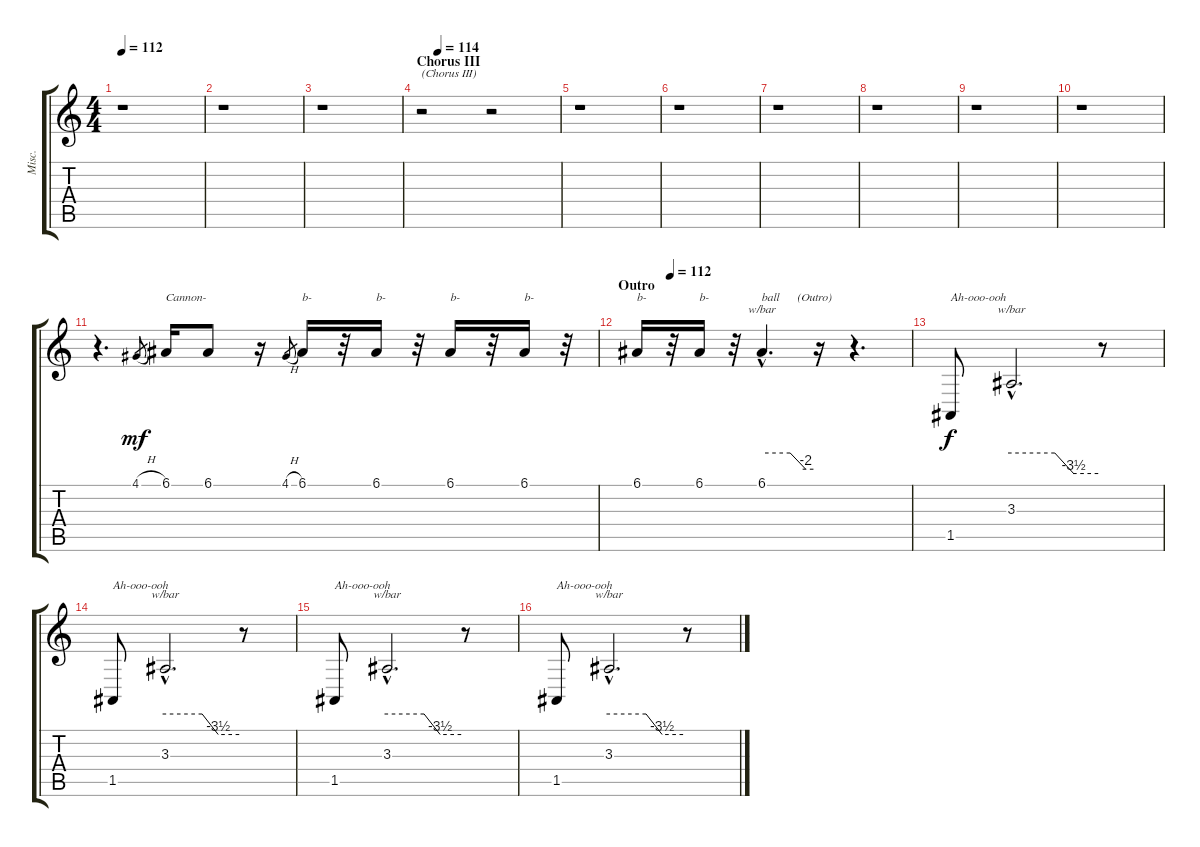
\track ("Misc." "Misc.") {instrument lead6voice}
\staff {score tabs}
\tuning (E4 B3 G3 D3 A2 E2) {hide}
\ts (4 4)
\tempo 112
\clef g2
\ks c
r.1{dy f} |
r.1 |
r.1 |
\section ("" "Chorus III")
\tempo (114 0.125)
r.2{txt "(Chorus III)"} r.2 |
r.1 |
r.1 |
r.1 |
r.1 |
r.1 |
r.1 |
r.4{d volume 15 instrument lead5charang} 4.1{h}.8{gr dy mf} 6.1.16{txt "Cannon-"} 6.1.8 r.16 4.1{h}.8{gr} 6.1.16{txt "b-"} r.32 6.1.16{txt "b-"} r.32 6.1.16{txt "b-"} r.32 6.1.16{txt "b-"} r.32 |
\section ("" "Outro")
\tempo (112 0.125)
6.1.16{txt "b-"} r.32 6.1.16{txt "b-"} r.32 6.1{hac}.4{d tbe (custom default 0 0 33 0 51 -8 60 -8) txt "ball      (Outro)"} r.16 r.4{d} |
1.5.8{txt "Ah-ooo-ooh" dy f volume 10 instrument lead6voice} 3.3{hac}.2{d tbe (custom default 0 0 30 0 43 -14 60 -14)} r.8 |
1.5.8{txt "Ah-ooo-ooh"} 3.3{hac}.2{d tbe (custom default 0 0 30 0 43 -14 60 -14)} r.8 |
1.5.8{txt "Ah-ooo-ooh"} 3.3{hac}.2{d tbe (custom default 0 0 30 0 43 -14 60 -14)} r.8 |
1.5.8{txt "Ah-ooo-ooh"} 3.3{hac}.2{d tbe (custom default 0 0 30 0 43 -14 60 -14)} r.8
